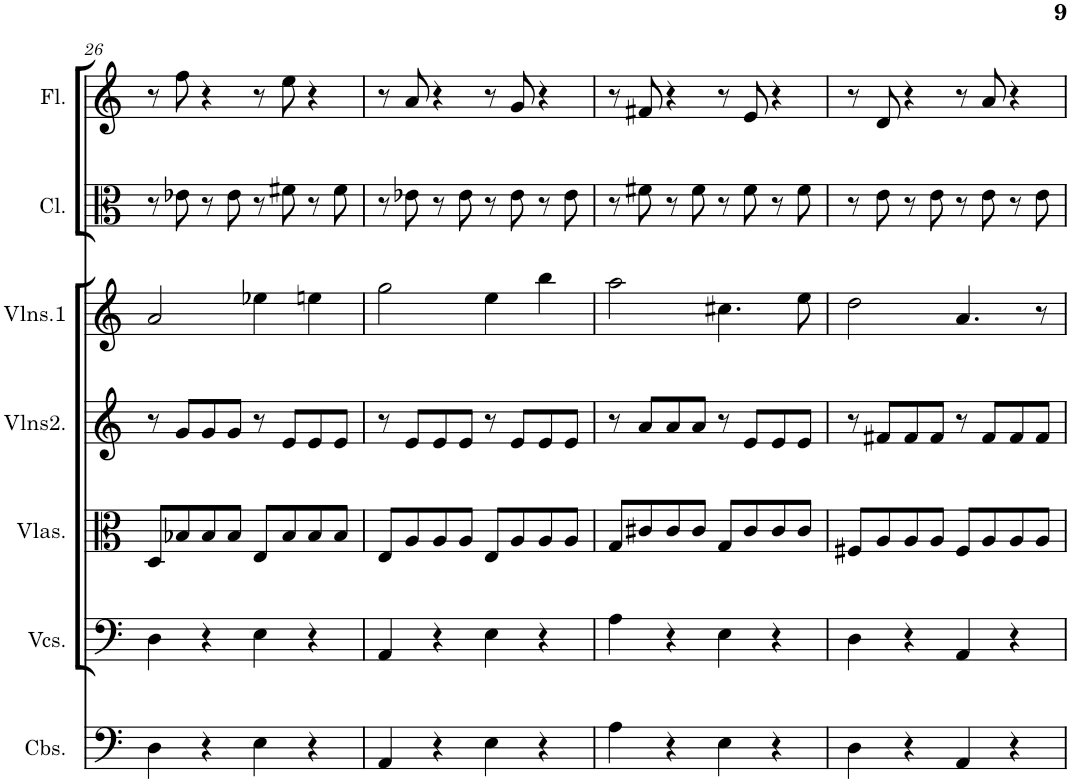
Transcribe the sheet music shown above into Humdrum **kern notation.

**kern	**kern	**kern	**kern	**kern	**kern	**kern
*part7	*part6	*part5	*part4	*part3	*part2	*part1
*staff7	*staff6	*staff5	*staff4	*staff3	*staff2	*staff1
*I"Contrabass Section	*I"Violoncello Section	*I"Viola Section	*I"Violin Section2	*I"Violin Section1	*I"Clarinet	*I"Flute
*I'Cbs.	*I'Vcs.	*I'Vlas.	*I'Vlns2.	*I'Vlns.1	*I'Cl.	*I'Fl.
!!LO:PB:g=z
*clefF4	*clefF4	*clefC3	*clefG2	*clefG2	*clefC3	*clefG2
*Trd7c12	*	*	*	*	*Trd1c2	*
*k[]	*k[]	*k[]	*k[]	*k[]	*k[]	*k[]
*M4/4	*M4/4	*M4/4	*M4/4	*M4/4	*M4/4	*M4/4
=26	=26	=26	=26	=26	=26	=26
4D\	4D\	8D/L	8r	2a/	8r	8r
.	.	8B-X/	8g/L	.	8e-X\	8ff\
4r	4r	8B-/	8g/	.	8r	4r
.	.	8B-/J	8g/J	.	8e-\	.
4E\	4E\	8E/L	8r	4ee-X\	8r	8r
.	.	8B-/	8e/L	.	8f#X\	8ee\
4r	4r	8B-/	8e/	4een\	8r	4r
.	.	8B-/J	8e/J	.	8f#\	.
=27	=27	=27	=27	=27	=27	=27
4AA/	4AA/	8E/L	8r	2gg\	8r	8r
.	.	8A/	8e/L	.	8e-X\	8a/
4r	4r	8A/	8e/	.	8r	4r
.	.	8A/J	8e/J	.	8e-\	.
4E\	4E\	8E/L	8r	4ee\	8r	8r
.	.	8A/	8e/L	.	8e-\	8g/
4r	4r	8A/	8e/	4bb\	8r	4r
.	.	8A/J	8e/J	.	8e-\	.
=28	=28	=28	=28	=28	=28	=28
4A\	4A\	8G/L	8r	2aa\	8r	8r
.	.	8c#X/	8a/L	.	8f#X\	8f#X/
4r	4r	8c#/	8a/	.	8r	4r
.	.	8c#/J	8a/J	.	8f#\	.
4E\	4E\	8G/L	8r	4.cc#X\	8r	8r
.	.	8c#/	8e/L	.	8f#\	8e/
4r	4r	8c#/	8e/	.	8r	4r
.	.	8c#/J	8e/J	8ee\	8f#\	.
=29	=29	=29	=29	=29	=29	=29
4D\	4D\	8F#X/L	8r	2dd\	8r	8r
.	.	8A/	8f#X/L	.	8e\	8d/
4r	4r	8A/	8f#/	.	8r	4r
.	.	8A/J	8f#/J	.	8e\	.
4AA/	4AA/	8F#/L	8r	4.a/	8r	8r
.	.	8A/	8f#/L	.	8e\	8a/
4r	4r	8A/	8f#/	.	8r	4r
.	.	8A/J	8f#/J	8r	8e\	.
=	=	=	=	=	=	=
*-	*-	*-	*-	*-	*-	*-
